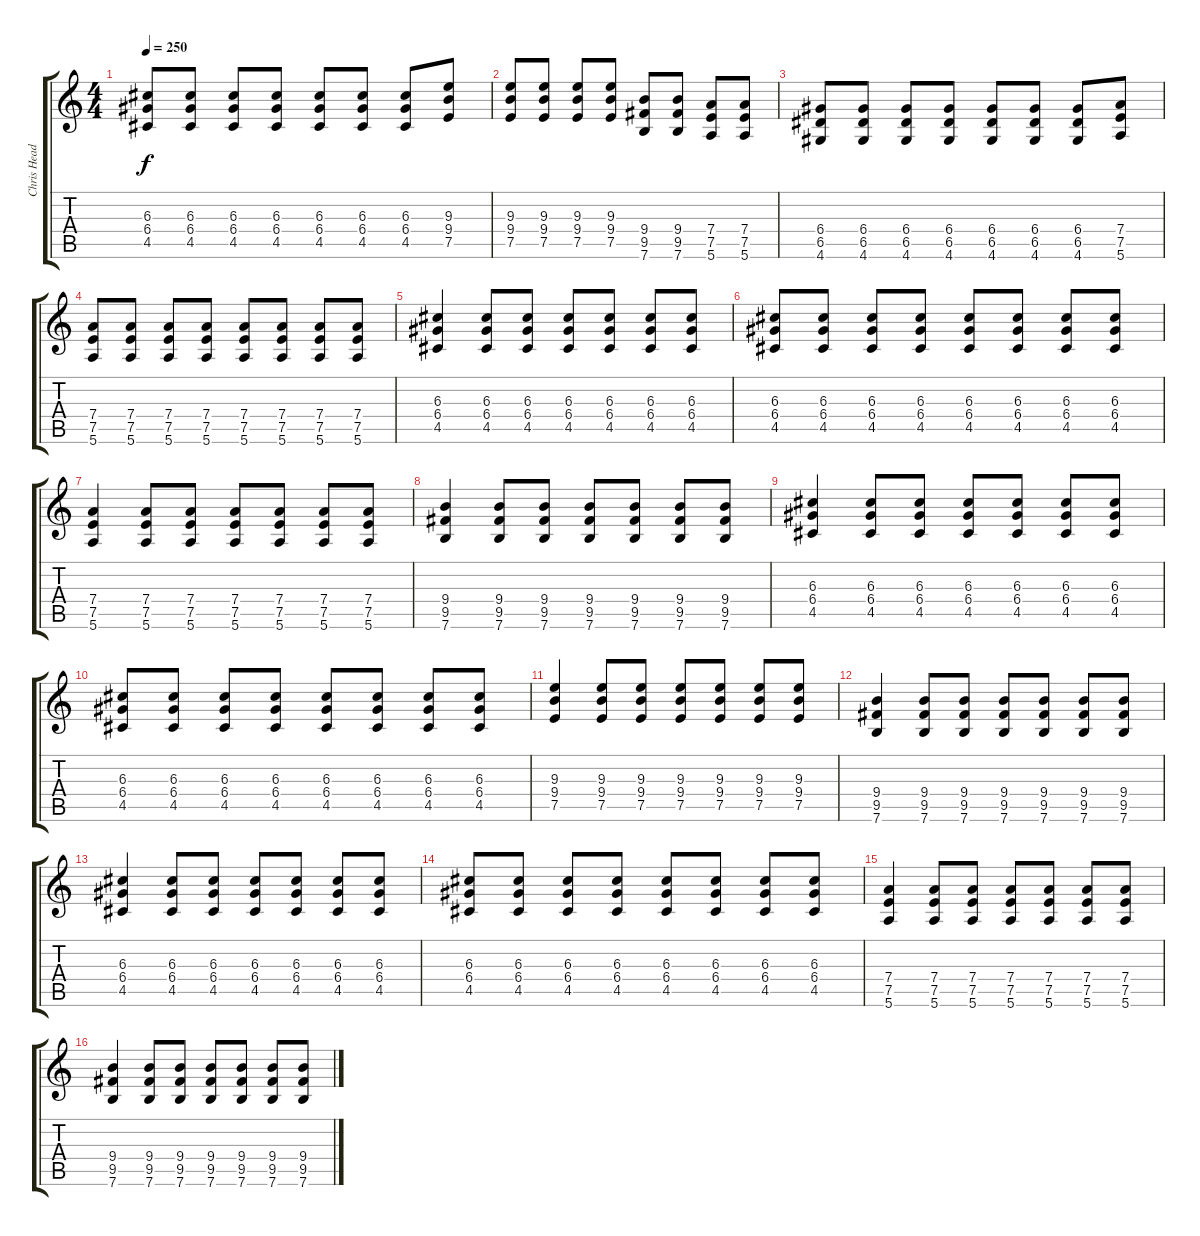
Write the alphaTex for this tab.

\track ("Chris Head" "Chris Head") {instrument distortionguitar}
\staff {score tabs}
\tuning (E4 B3 G3 D3 A2 E2) {hide}
\ts (4 4)
\tempo 250
\clef g2
\ks c
(6.3 6.4 4.5).8{dy f} (6.3 6.4 4.5).8 (6.3 6.4 4.5).8 (6.3 6.4 4.5).8 (6.3 6.4 4.5).8 (6.3 6.4 4.5).8 (6.3 6.4 4.5).8 (9.3 9.4 7.5).8 |
(9.3 9.4 7.5).8 (9.3 9.4 7.5).8 (9.3 9.4 7.5).8 (9.3 9.4 7.5).8 (9.4 9.5 7.6).8 (9.4 9.5 7.6).8 (7.4 7.5 5.6).8 (7.4 7.5 5.6).8 |
(6.4 6.5 4.6).8 (6.4 6.5 4.6).8 (6.4 6.5 4.6).8 (6.4 6.5 4.6).8 (6.4 6.5 4.6).8 (6.4 6.5 4.6).8 (6.4 6.5 4.6).8 (7.4 7.5 5.6).8 |
(7.4 7.5 5.6).8 (7.4 7.5 5.6).8 (7.4 7.5 5.6).8 (7.4 7.5 5.6).8 (7.4 7.5 5.6).8 (7.4 7.5 5.6).8 (7.4 7.5 5.6).8 (7.4 7.5 5.6).8 |
(6.3 6.4 4.5).4 (6.3 6.4 4.5).8 (6.3 6.4 4.5).8 (6.3 6.4 4.5).8 (6.3 6.4 4.5).8 (6.3 6.4 4.5).8 (6.3 6.4 4.5).8 |
(6.3 6.4 4.5).8 (6.3 6.4 4.5).8 (6.3 6.4 4.5).8 (6.3 6.4 4.5).8 (6.3 6.4 4.5).8 (6.3 6.4 4.5).8 (6.3 6.4 4.5).8 (6.3 6.4 4.5).8 |
(7.4 7.5 5.6).4 (7.4 7.5 5.6).8 (7.4 7.5 5.6).8 (7.4 7.5 5.6).8 (7.4 7.5 5.6).8 (7.4 7.5 5.6).8 (7.4 7.5 5.6).8 |
(9.4 9.5 7.6).4 (9.4 9.5 7.6).8 (9.4 9.5 7.6).8 (9.4 9.5 7.6).8 (9.4 9.5 7.6).8 (9.4 9.5 7.6).8 (9.4 9.5 7.6).8 |
(6.3 6.4 4.5).4 (6.3 6.4 4.5).8 (6.3 6.4 4.5).8 (6.3 6.4 4.5).8 (6.3 6.4 4.5).8 (6.3 6.4 4.5).8 (6.3 6.4 4.5).8 |
(6.3 6.4 4.5).8 (6.3 6.4 4.5).8 (6.3 6.4 4.5).8 (6.3 6.4 4.5).8 (6.3 6.4 4.5).8 (6.3 6.4 4.5).8 (6.3 6.4 4.5).8 (6.3 6.4 4.5).8 |
(9.3 9.4 7.5).4 (9.3 9.4 7.5).8 (9.3 9.4 7.5).8 (9.3 9.4 7.5).8 (9.3 9.4 7.5).8 (9.3 9.4 7.5).8 (9.3 9.4 7.5).8 |
(9.4 9.5 7.6).4 (9.4 9.5 7.6).8 (9.4 9.5 7.6).8 (9.4 9.5 7.6).8 (9.4 9.5 7.6).8 (9.4 9.5 7.6).8 (9.4 9.5 7.6).8 |
(6.3 6.4 4.5).4 (6.3 6.4 4.5).8 (6.3 6.4 4.5).8 (6.3 6.4 4.5).8 (6.3 6.4 4.5).8 (6.3 6.4 4.5).8 (6.3 6.4 4.5).8 |
(6.3 6.4 4.5).8 (6.3 6.4 4.5).8 (6.3 6.4 4.5).8 (6.3 6.4 4.5).8 (6.3 6.4 4.5).8 (6.3 6.4 4.5).8 (6.3 6.4 4.5).8 (6.3 6.4 4.5).8 |
(7.4 7.5 5.6).4 (7.4 7.5 5.6).8 (7.4 7.5 5.6).8 (7.4 7.5 5.6).8 (7.4 7.5 5.6).8 (7.4 7.5 5.6).8 (7.4 7.5 5.6).8 |
(9.4 9.5 7.6).4 (9.4 9.5 7.6).8 (9.4 9.5 7.6).8 (9.4 9.5 7.6).8 (9.4 9.5 7.6).8 (9.4 9.5 7.6).8 (9.4 9.5 7.6).8
